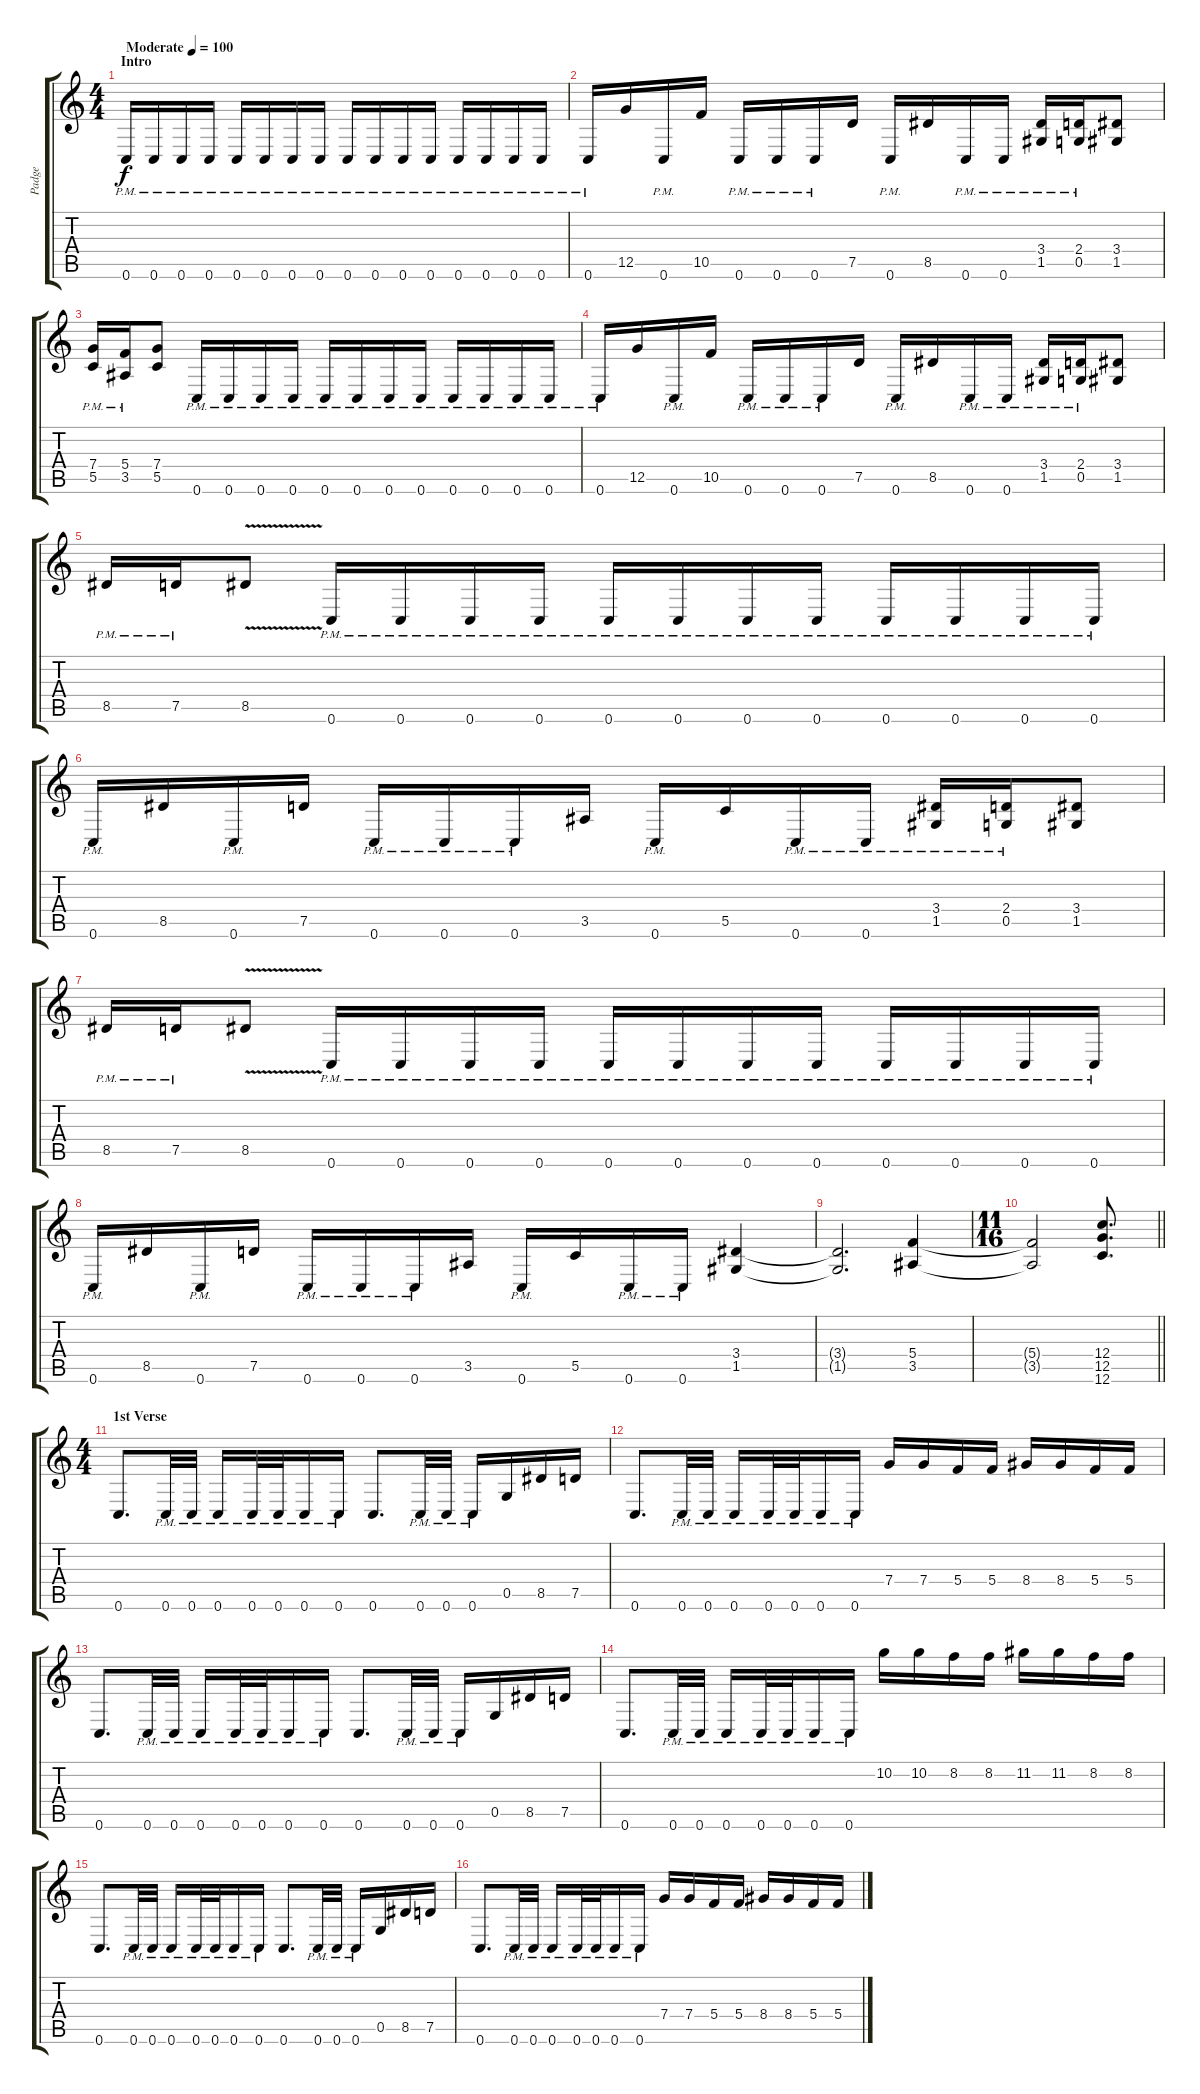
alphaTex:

\track ("Padge" "Padge") {instrument distortionguitar}
\staff {score tabs}
\tuning (D4 A3 F3 C3 G2 C2) {hide}
\ts (4 4)
\section ("" "Intro")
\tempo (100 "Moderate")
\clef g2
\ks c
0.6{pm}.16{dy f instrument distortionguitar} 0.6{pm}.16 0.6{pm}.16 0.6{pm}.16 0.6{pm}.16 0.6{pm}.16 0.6{pm}.16 0.6{pm}.16 0.6{pm}.16 0.6{pm}.16 0.6{pm}.16 0.6{pm}.16 0.6{pm}.16 0.6{pm}.16 0.6{pm}.16 0.6{pm}.16 |
0.6{pm}.16 12.5.16 0.6{pm}.16 10.5.16 0.6{pm}.16 0.6{pm}.16 0.6{pm}.16 7.5.16 0.6{pm}.16 8.5.16 0.6{pm}.16 0.6{pm}.16 (3.4{pm} 1.5{pm}).16 (2.4{pm} 0.5{pm}).16 (3.4 1.5).8 |
(7.4{pm} 5.5{pm}).16 (5.4{pm} 3.5{pm}).16 (7.4 5.5).8 0.6{pm}.16 0.6{pm}.16 0.6{pm}.16 0.6{pm}.16 0.6{pm}.16 0.6{pm}.16 0.6{pm}.16 0.6{pm}.16 0.6{pm}.16 0.6{pm}.16 0.6{pm}.16 0.6{pm}.16 |
0.6{pm}.16 12.5.16 0.6{pm}.16 10.5.16 0.6{pm}.16 0.6{pm}.16 0.6{pm}.16 7.5.16 0.6{pm}.16 8.5.16 0.6{pm}.16 0.6{pm}.16 (3.4{pm} 1.5{pm}).16 (2.4{pm} 0.5{pm}).16 (3.4 1.5).8 |
8.5{pm}.16 7.5{pm}.16 8.5{v}.8 0.6{pm}.16 0.6{pm}.16 0.6{pm}.16 0.6{pm}.16 0.6{pm}.16 0.6{pm}.16 0.6{pm}.16 0.6{pm}.16 0.6{pm}.16 0.6{pm}.16 0.6{pm}.16 0.6{pm}.16 |
0.6{pm}.16 8.5.16 0.6{pm}.16 7.5.16 0.6{pm}.16 0.6{pm}.16 0.6{pm}.16 3.5.16 0.6{pm}.16 5.5.16 0.6{pm}.16 0.6{pm}.16 (3.4{pm} 1.5{pm}).16 (2.4{pm} 0.5{pm}).16 (3.4 1.5).8 |
8.5{pm}.16 7.5{pm}.16 8.5{v}.8 0.6{pm}.16 0.6{pm}.16 0.6{pm}.16 0.6{pm}.16 0.6{pm}.16 0.6{pm}.16 0.6{pm}.16 0.6{pm}.16 0.6{pm}.16 0.6{pm}.16 0.6{pm}.16 0.6{pm}.16 |
0.6{pm}.16 8.5.16 0.6{pm}.16 7.5.16 0.6{pm}.16 0.6{pm}.16 0.6{pm}.16 3.5.16 0.6{pm}.16 5.5.16 0.6{pm}.16 0.6{pm}.16 (3.4 1.5).4 |
(3.4{t} 1.5{t}).2{d} (5.4 3.5).4 |
\ts (11 16)
\barLineRight lightlight
(5.4{t} 3.5{t}).2 (12.4 12.5 12.6).8{d instrument guitarfretnoise} |
\ts (4 4)
\section ("" "1st Verse")
0.6.8{d instrument distortionguitar} 0.6{pm}.32 0.6{pm}.32 0.6{pm}.16 0.6{pm}.32 0.6{pm}.32 0.6{pm}.16 0.6{pm}.16 0.6.8{d} 0.6{pm}.32 0.6{pm}.32 0.6{pm}.16 0.5.16 8.5.16 7.5.16 |
0.6.8{d} 0.6{pm}.32 0.6{pm}.32 0.6{pm}.16 0.6{pm}.32 0.6{pm}.32 0.6{pm}.16 0.6{pm}.16 7.4.16 7.4.16 5.4.16 5.4.16 8.4.16 8.4.16 5.4.16 5.4.16 |
0.6.8{d} 0.6{pm}.32 0.6{pm}.32 0.6{pm}.16 0.6{pm}.32 0.6{pm}.32 0.6{pm}.16 0.6{pm}.16 0.6.8{d} 0.6{pm}.32 0.6{pm}.32 0.6{pm}.16 0.5.16 8.5.16 7.5.16 |
0.6.8{d} 0.6{pm}.32 0.6{pm}.32 0.6{pm}.16 0.6{pm}.32 0.6{pm}.32 0.6{pm}.16 0.6{pm}.16 10.2.16 10.2.16 8.2.16 8.2.16 11.2.16 11.2.16 8.2.16 8.2.16 |
0.6.8{d} 0.6{pm}.32 0.6{pm}.32 0.6{pm}.16 0.6{pm}.32 0.6{pm}.32 0.6{pm}.16 0.6{pm}.16 0.6.8{d} 0.6{pm}.32 0.6{pm}.32 0.6{pm}.16 0.5.16 8.5.16 7.5.16 |
0.6.8{d} 0.6{pm}.32 0.6{pm}.32 0.6{pm}.16 0.6{pm}.32 0.6{pm}.32 0.6{pm}.16 0.6{pm}.16 7.4.16 7.4.16 5.4.16 5.4.16 8.4.16 8.4.16 5.4.16 5.4.16
